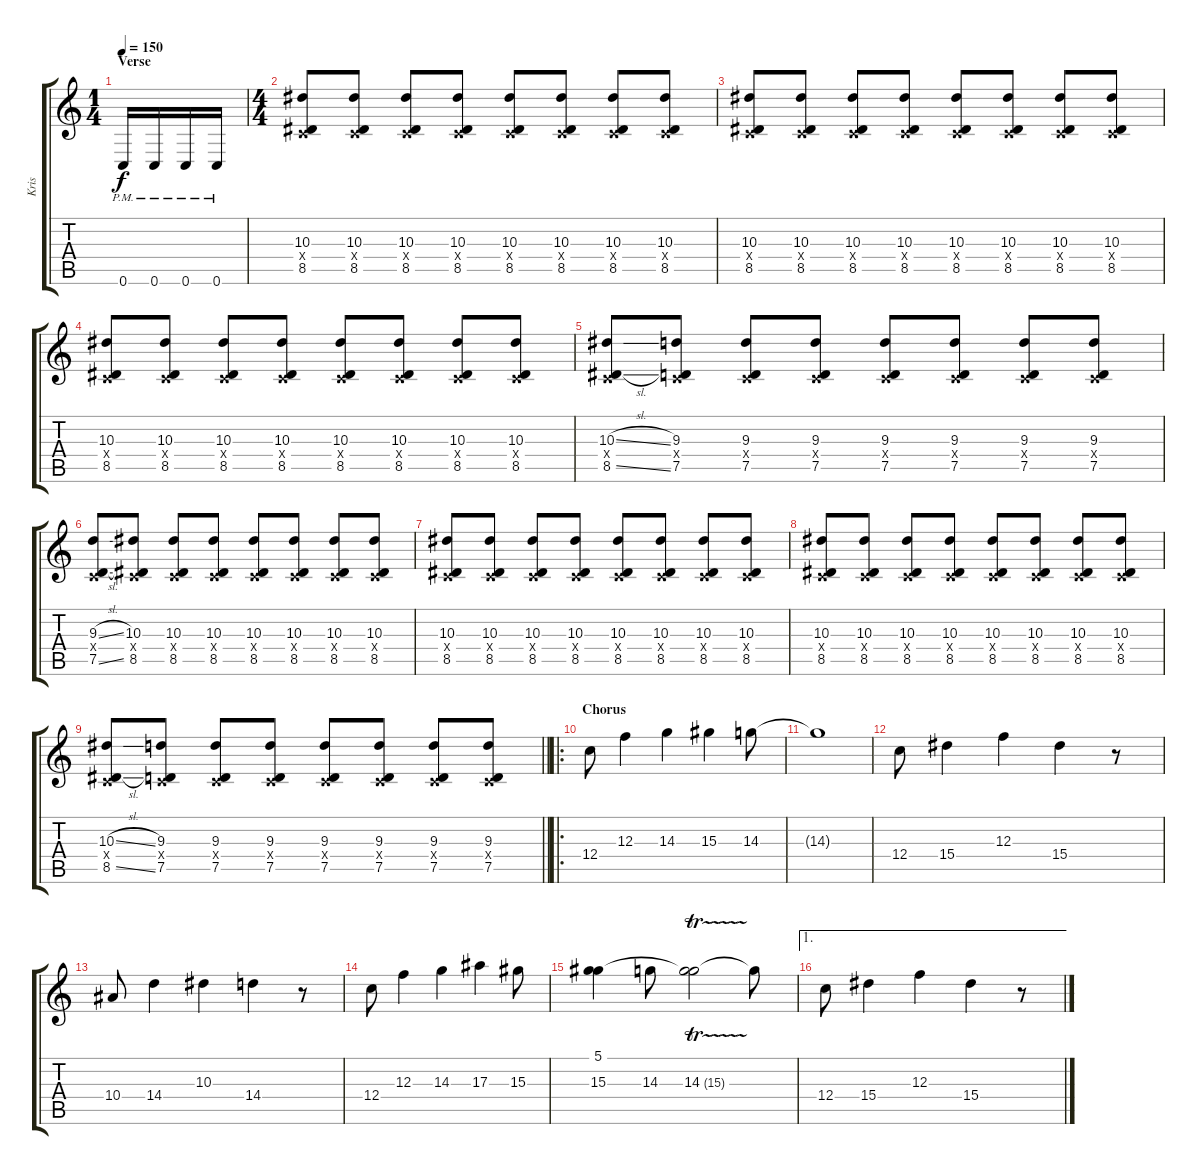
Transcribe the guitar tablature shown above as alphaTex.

\track ("Kris" "Kris") {instrument distortionguitar}
\staff {score tabs}
\tuning (D4 A3 F3 C3 G2 C2) {hide}
\ts (1 4)
\section ("" "Verse")
\tempo 150
\clef g2
\ks c
0.6{pm}.16{dy f} 0.6{pm}.16 0.6{pm}.16 0.6{pm}.16 |
\ts (4 4)
(10.3 0.4{x} 8.5).8 (10.3 0.4{x} 8.5).8 (10.3 0.4{x} 8.5).8 (10.3 0.4{x} 8.5).8 (10.3 0.4{x} 8.5).8 (10.3 0.4{x} 8.5).8 (10.3 0.4{x} 8.5).8 (10.3 0.4{x} 8.5).8 |
(10.3 0.4{x} 8.5).8 (10.3 0.4{x} 8.5).8 (10.3 0.4{x} 8.5).8 (10.3 0.4{x} 8.5).8 (10.3 0.4{x} 8.5).8 (10.3 0.4{x} 8.5).8 (10.3 0.4{x} 8.5).8 (10.3 0.4{x} 8.5).8 |
(10.3 0.4{x} 8.5).8 (10.3 0.4{x} 8.5).8 (10.3 0.4{x} 8.5).8 (10.3 0.4{x} 8.5).8 (10.3 0.4{x} 8.5).8 (10.3 0.4{x} 8.5).8 (10.3 0.4{x} 8.5).8 (10.3 0.4{x} 8.5).8 |
(10.3{sl} 0.4{x} 8.5{sl}).8 (9.3 0.4{x} 7.5).8 (9.3 0.4{x} 7.5).8 (9.3 0.4{x} 7.5).8 (9.3 0.4{x} 7.5).8 (9.3 0.4{x} 7.5).8 (9.3 0.4{x} 7.5).8 (9.3 0.4{x} 7.5).8 |
(9.3{sl} 0.4{x} 7.5{sl}).8 (10.3 0.4{x} 8.5).8 (10.3 0.4{x} 8.5).8 (10.3 0.4{x} 8.5).8 (10.3 0.4{x} 8.5).8 (10.3 0.4{x} 8.5).8 (10.3 0.4{x} 8.5).8 (10.3 0.4{x} 8.5).8 |
(10.3 0.4{x} 8.5).8 (10.3 0.4{x} 8.5).8 (10.3 0.4{x} 8.5).8 (10.3 0.4{x} 8.5).8 (10.3 0.4{x} 8.5).8 (10.3 0.4{x} 8.5).8 (10.3 0.4{x} 8.5).8 (10.3 0.4{x} 8.5).8 |
(10.3 0.4{x} 8.5).8 (10.3 0.4{x} 8.5).8 (10.3 0.4{x} 8.5).8 (10.3 0.4{x} 8.5).8 (10.3 0.4{x} 8.5).8 (10.3 0.4{x} 8.5).8 (10.3 0.4{x} 8.5).8 (10.3 0.4{x} 8.5).8 |
\barLineRight lightlight
(10.3{sl} 0.4{x} 8.5{sl}).8 (9.3 0.4{x} 7.5).8 (9.3 0.4{x} 7.5).8 (9.3 0.4{x} 7.5).8 (9.3 0.4{x} 7.5).8 (9.3 0.4{x} 7.5).8 (9.3 0.4{x} 7.5).8 (9.3 0.4{x} 7.5).8 |
\ro
\section ("" "Chorus")
12.4.8 12.3.4 14.3.4 15.3.4 14.3.8 |
14.3{t}.1 |
12.4.8 15.4.4 12.3.4 15.4.4 r.8 |
10.4.8 14.4.4 10.3.4 14.4.4 r.8 |
12.4.8 12.3.4 14.3.4 17.3.4 15.3.8 |
(5.1 15.3).4 14.3.8 (5.1{t} 14.3{tr (15 16)}).2 14.3{t}.8 |
\ae 1
12.4.8 15.4.4 12.3.4 15.4.4 r.8
